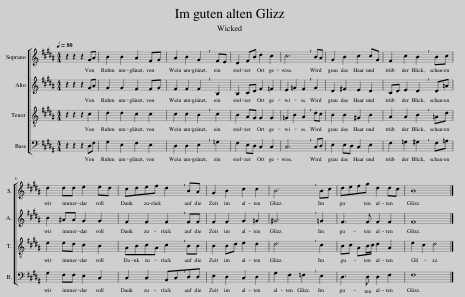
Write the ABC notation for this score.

X:1
%%score [ 1 2 3 4 ]
L:1/8
Q:1/4=80
M:4/4
I:linebreak $
K:B
V:1 treble
V:2 treble
V:3 treble-8
V:4 bass
V:1
 z2 z2 z2 GA | B2 B2 A2 FG | A2 B2 !breath!G2 FE | D2 FB d2 c2 | !breath!c6 BA | %5
 G2 B2 c2 cG | F2 c2 !breath!B2 Bc |$ d2 dd e2 ed | cdef !breath!d2 BA | G2 B2 c2 c2 | %10
 !breath!B6 Bc | defg d2 dc | B8 |] %13
V:2
 z2 z2 z2 GA | G2 G2 F2 FG | F2 F2 !breath!F2 B,2 | B,2 CD F2 =F2 | E2 =G2 !breath!F2 G2 | %5
 D2 ^F2 E2 D2 | CD E2 !breath!D2 D=A |$ B2 ^AA G2 G2 | F2 F2 !breath!F2 FF | F2 F2 G2 =G2 | %10
 !breath!^G6 =G2 | F3 F F2 F2 | F8 |] %13
V:3
 z2 z2 z2 c2 | d2 d2 c2 c2 | c2 c2 !breath!B2 c2 | B2 AG G2 G2 | =G2 B2 !breath!A2 dc | %5
 B2 B2 ^G2 B2 | A2 A2 !breath!B2 =Ad |$ e2 ed c2 B2 | ABcA !breath!c2 BB | B2 Bd e2 d2 | %10
 !breath!d6 c2 | Bc AB/c/ d2 A2 | e2 c2 d4 |] %13
V:4
 z2 z2 z2 D,F, | G,2 E,2 F,2 E,2 | D,2 D,2 !breath!E,2 =G,2 | F,2 E,D, C,2 C,2 | !breath!C,6 C,D, | %5
 E,2 E,D, C,2 E,2 | F,2 =G,2 !breath!^G,2 F,=A, |$ G,2 F,F, E,2 C,2 | C,2 C,2 B,,!breath!C,D,D, | E,2 D,2 C,2 D,2 | %10
 G,2 F,2 !breath!=F,2 E,2 | D,3 D, D,2 F,2 | F,8 |] %13
